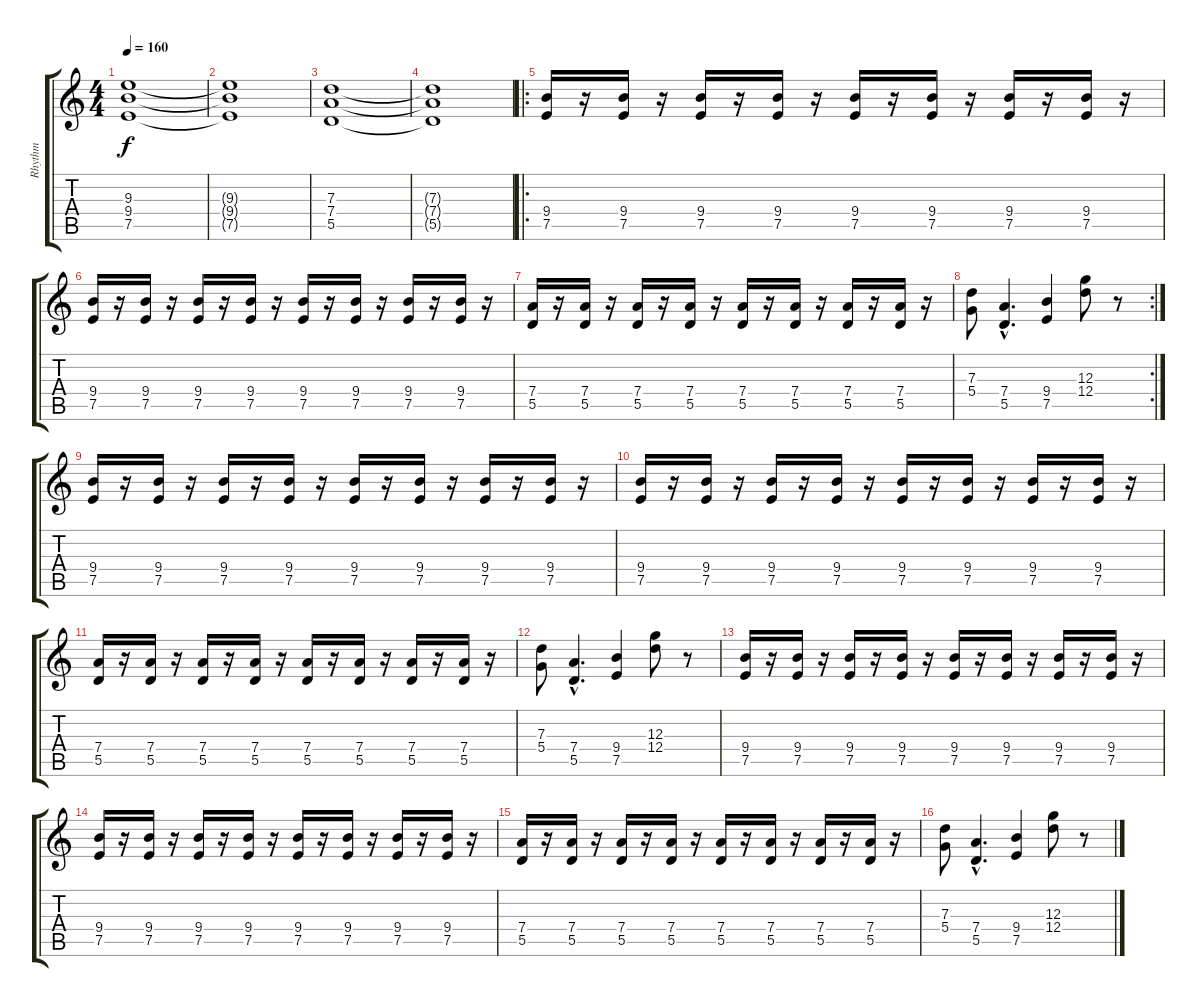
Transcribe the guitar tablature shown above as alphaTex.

\track ("Rhythm" "Rhythm") {instrument distortionguitar}
\staff {score tabs}
\tuning (E4 B3 G3 D3 A2 E2) {hide}
\ts (4 4)
\tempo 160
\clef g2
\ks c
(9.3 9.4 7.5).1{dy f} |
(9.3{t} 9.4{t} 7.5{t}).1 |
(7.3 7.4 5.5).1 |
(7.3{t} 7.4{t} 5.5{t}).1 |
\ro
(9.4 7.5).16{volume 10} r.16 (9.4 7.5).16 r.16 (9.4 7.5).16 r.16 (9.4 7.5).16 r.16 (9.4 7.5).16 r.16 (9.4 7.5).16 r.16 (9.4 7.5).16 r.16 (9.4 7.5).16 r.16 |
(9.4 7.5).16 r.16 (9.4 7.5).16 r.16 (9.4 7.5).16 r.16 (9.4 7.5).16 r.16 (9.4 7.5).16 r.16 (9.4 7.5).16 r.16 (9.4 7.5).16 r.16 (9.4 7.5).16 r.16 |
(7.4 5.5).16 r.16 (7.4 5.5).16 r.16 (7.4 5.5).16 r.16 (7.4 5.5).16 r.16 (7.4 5.5).16 r.16 (7.4 5.5).16 r.16 (7.4 5.5).16 r.16 (7.4 5.5).16 r.16 |
\rc 2
(7.3 5.4).8{volume 13} (7.4{hac} 5.5{hac}).4{d} (9.4 7.5).4 (12.3 12.4).8 r.8 |
(9.4 7.5).16{volume 10} r.16 (9.4 7.5).16 r.16 (9.4 7.5).16 r.16 (9.4 7.5).16 r.16 (9.4 7.5).16 r.16 (9.4 7.5).16 r.16 (9.4 7.5).16 r.16 (9.4 7.5).16 r.16 |
(9.4 7.5).16 r.16 (9.4 7.5).16 r.16 (9.4 7.5).16 r.16 (9.4 7.5).16 r.16 (9.4 7.5).16 r.16 (9.4 7.5).16 r.16 (9.4 7.5).16 r.16 (9.4 7.5).16 r.16 |
(7.4 5.5).16 r.16 (7.4 5.5).16 r.16 (7.4 5.5).16 r.16 (7.4 5.5).16 r.16 (7.4 5.5).16 r.16 (7.4 5.5).16 r.16 (7.4 5.5).16 r.16 (7.4 5.5).16 r.16 |
(7.3 5.4).8{volume 13} (7.4{hac} 5.5{hac}).4{d} (9.4 7.5).4 (12.3 12.4).8 r.8 |
(9.4 7.5).16{volume 10} r.16 (9.4 7.5).16 r.16 (9.4 7.5).16 r.16 (9.4 7.5).16 r.16 (9.4 7.5).16 r.16 (9.4 7.5).16 r.16 (9.4 7.5).16 r.16 (9.4 7.5).16 r.16 |
(9.4 7.5).16 r.16 (9.4 7.5).16 r.16 (9.4 7.5).16 r.16 (9.4 7.5).16 r.16 (9.4 7.5).16 r.16 (9.4 7.5).16 r.16 (9.4 7.5).16 r.16 (9.4 7.5).16 r.16 |
(7.4 5.5).16 r.16 (7.4 5.5).16 r.16 (7.4 5.5).16 r.16 (7.4 5.5).16 r.16 (7.4 5.5).16 r.16 (7.4 5.5).16 r.16 (7.4 5.5).16 r.16 (7.4 5.5).16 r.16 |
(7.3 5.4).8{volume 13} (7.4{hac} 5.5{hac}).4{d} (9.4 7.5).4 (12.3 12.4).8 r.8
